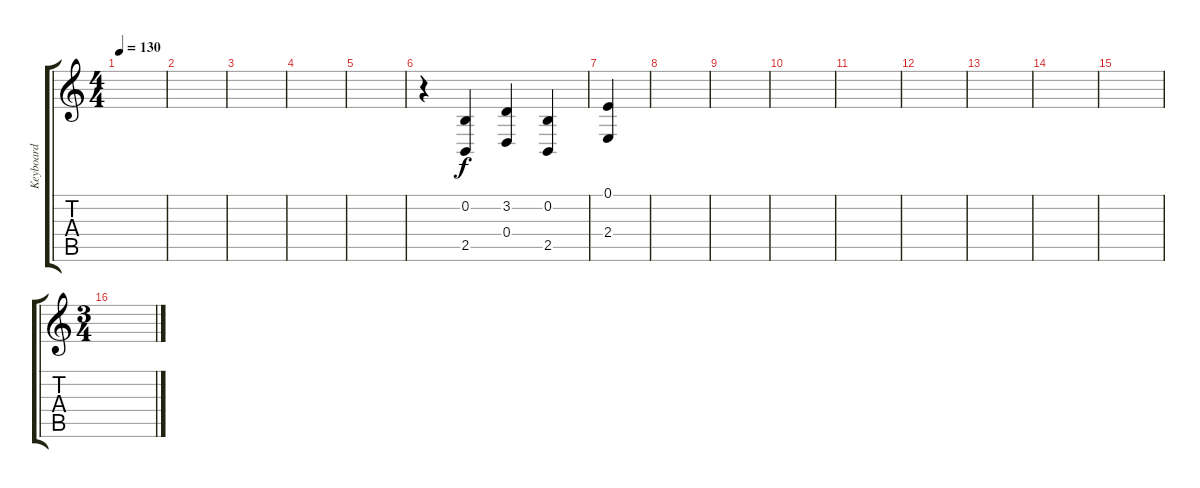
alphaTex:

\track ("Keyboard" "Keyboard") {instrument harpsichord}
\staff {score tabs}
\tuning (E4 B3 G3 D3 A2 E2) {hide}
\ts (4 4)
\tempo 130
\clef g2
\ks c
|
|
|
|
|
r.4 (0.2 2.5).4 (3.2 0.4).4 (0.2 2.5).4 |
(0.1 2.4).4 |
|
|
|
|
|
|
|
|
\ts (3 4)
